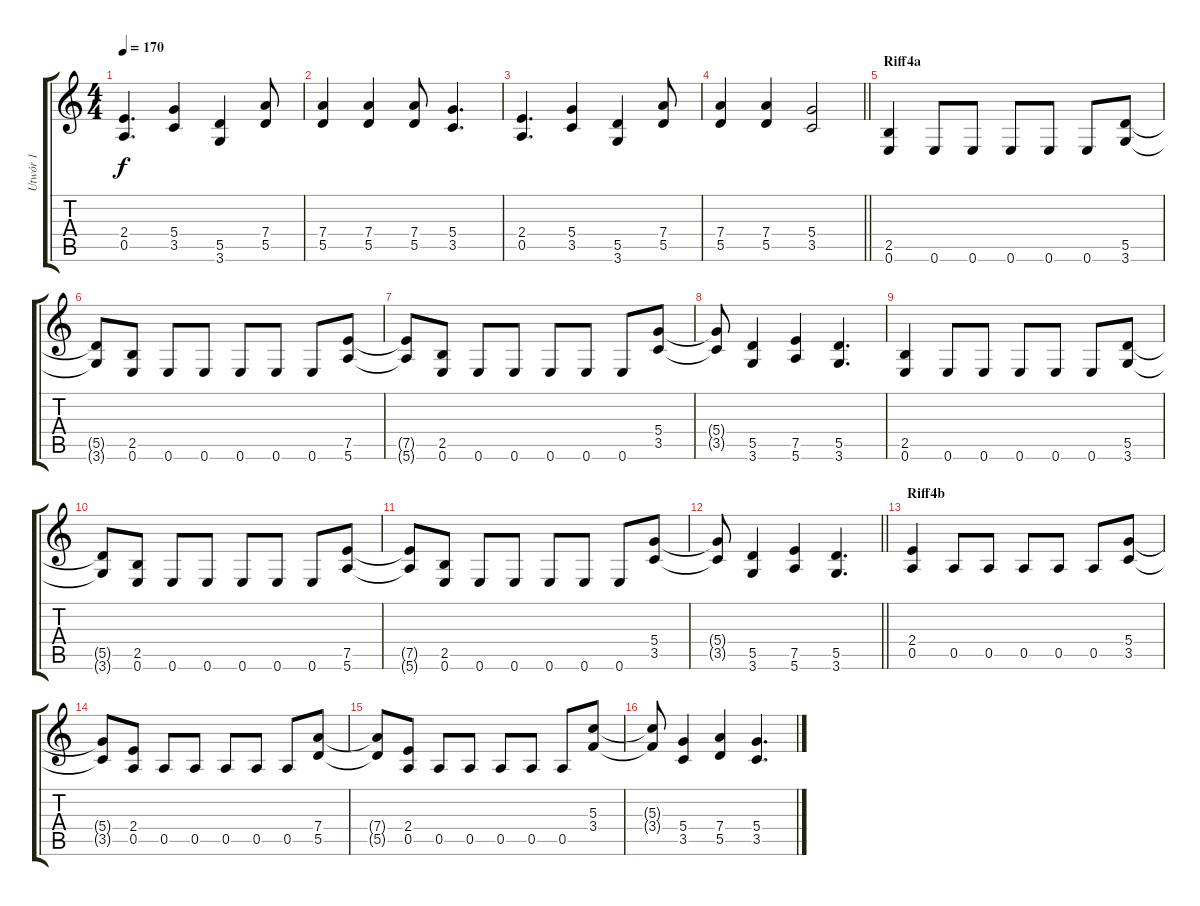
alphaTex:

\track ("Utwór 1" "Utwór 1") {instrument distortionguitar}
\staff {score tabs}
\tuning (E4 B3 G3 D3 A2 E2) {hide}
\ts (4 4)
\tempo 170
\clef g2
\ks c
(2.4 0.5).4{d dy f} (5.4 3.5).4 (5.5 3.6).4 (7.4 5.5).8 |
(7.4 5.5).4 (7.4 5.5).4 (7.4 5.5).8 (5.4 3.5).4{d} |
(2.4 0.5).4{d} (5.4 3.5).4 (5.5 3.6).4 (7.4 5.5).8 |
\barLineRight lightlight
(7.4 5.5).4 (7.4 5.5).4 (5.4 3.5).2 |
\section ("" "Riff4a")
(2.5 0.6).4 0.6.8 0.6.8 0.6.8 0.6.8 0.6.8 (5.5 3.6).8 |
(5.5{t} 3.6{t}).8 (2.5 0.6).8 0.6.8 0.6.8 0.6.8 0.6.8 0.6.8 (7.5 5.6).8 |
(7.5{t} 5.6{t}).8 (2.5 0.6).8 0.6.8 0.6.8 0.6.8 0.6.8 0.6.8 (5.4 3.5).8 |
(5.4{t} 3.5{t}).8 (5.5 3.6).4 (7.5 5.6).4 (5.5 3.6).4{d} |
(2.5 0.6).4 0.6.8 0.6.8 0.6.8 0.6.8 0.6.8 (5.5 3.6).8 |
(5.5{t} 3.6{t}).8 (2.5 0.6).8 0.6.8 0.6.8 0.6.8 0.6.8 0.6.8 (7.5 5.6).8 |
(7.5{t} 5.6{t}).8 (2.5 0.6).8 0.6.8 0.6.8 0.6.8 0.6.8 0.6.8 (5.4 3.5).8 |
\barLineRight lightlight
(5.4{t} 3.5{t}).8 (5.5 3.6).4 (7.5 5.6).4 (5.5 3.6).4{d} |
\section ("" "Riff4b")
(2.4 0.5).4 0.5.8 0.5.8 0.5.8 0.5.8 0.5.8 (5.4 3.5).8 |
(5.4{t} 3.5{t}).8 (2.4 0.5).8 0.5.8 0.5.8 0.5.8 0.5.8 0.5.8 (7.4 5.5).8 |
(7.4{t} 5.5{t}).8 (2.4 0.5).8 0.5.8 0.5.8 0.5.8 0.5.8 0.5.8 (5.3 3.4).8 |
(5.3{t} 3.4{t}).8 (5.4 3.5).4 (7.4 5.5).4 (5.4 3.5).4{d}
